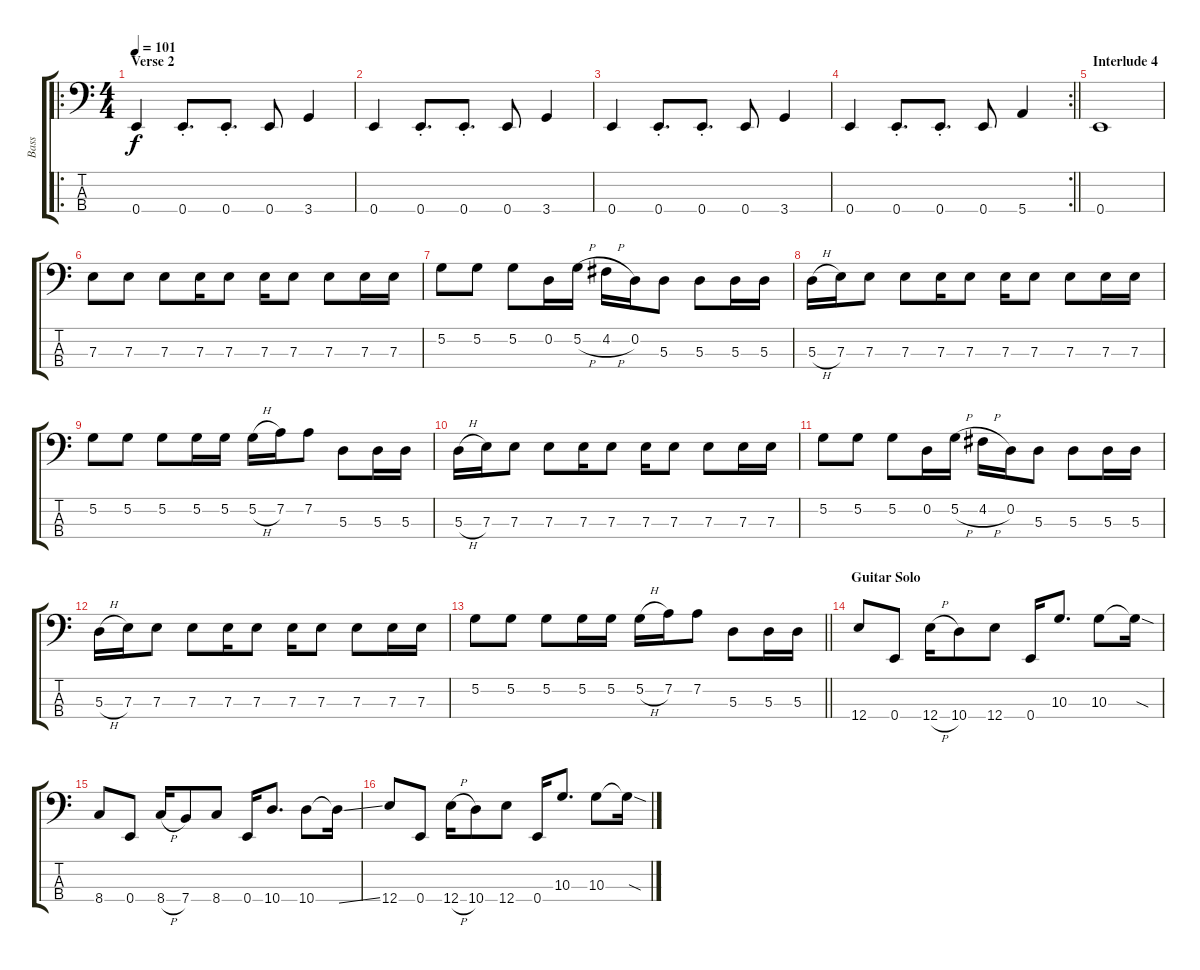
\track ("Bass" "Bass") {instrument electricbassfinger}
\staff {score tabs}
\tuning (G2 D2 A1 E1) {hide}
\ro
\ts (4 4)
\section ("" "Verse 2")
\tempo 101
\clef f4
\ks c
0.4.4{dy f} 0.4{st}.8{d} 0.4{st}.8{d} 0.4.8 3.4.4 |
0.4.4 0.4{st}.8{d} 0.4{st}.8{d} 0.4.8 3.4.4 |
0.4.4 0.4{st}.8{d} 0.4{st}.8{d} 0.4.8 3.4.4 |
\rc 2
\barLineRight lightlight
0.4.4 0.4{st}.8{d} 0.4{st}.8{d} 0.4.8 5.4.4 |
\section ("" "Interlude 4")
0.4.1 |
7.3.8 7.3.8 7.3.8 7.3.16 7.3.8 7.3.16 7.3.8 7.3.8 7.3.16 7.3.16 |
5.2.8 5.2.8 5.2.8 0.2.16 5.2{h}.16 4.2{h}.16 0.2.16 5.3.8 5.3.8 5.3.16 5.3.16 |
5.3{h}.16 7.3.16 7.3.8 7.3.8 7.3.16 7.3.8 7.3.16 7.3.8 7.3.8 7.3.16 7.3.16 |
5.2.8 5.2.8 5.2.8 5.2.16 5.2.16 5.2{h}.16 7.2.16 7.2.8 5.3.8 5.3.16 5.3.16 |
5.3{h}.16 7.3.16 7.3.8 7.3.8 7.3.16 7.3.8 7.3.16 7.3.8 7.3.8 7.3.16 7.3.16 |
5.2.8 5.2.8 5.2.8 0.2.16 5.2{h}.16 4.2{h}.16 0.2.16 5.3.8 5.3.8 5.3.16 5.3.16 |
5.3{h}.16 7.3.16 7.3.8 7.3.8 7.3.16 7.3.8 7.3.16 7.3.8 7.3.8 7.3.16 7.3.16 |
\barLineRight lightlight
5.2.8 5.2.8 5.2.8 5.2.16 5.2.16 5.2{h}.16 7.2.16 7.2.8 5.3.8 5.3.16 5.3.16 |
\section ("" "Guitar Solo")
12.4.8 0.4.8 12.4{h}.16 10.4.8 12.4.8 0.4.16 10.3.8{d} 10.3.8 10.3{sod t}.16 |
8.4.8 0.4.8 8.4{h}.16 7.4.8 8.4.8 0.4.16 10.4.8{d} 10.4.8 10.4{ss t}.16 |
12.4.8 0.4.8 12.4{h}.16 10.4.8 12.4.8 0.4.16 10.3.8{d} 10.3.8 10.3{sod t}.16
